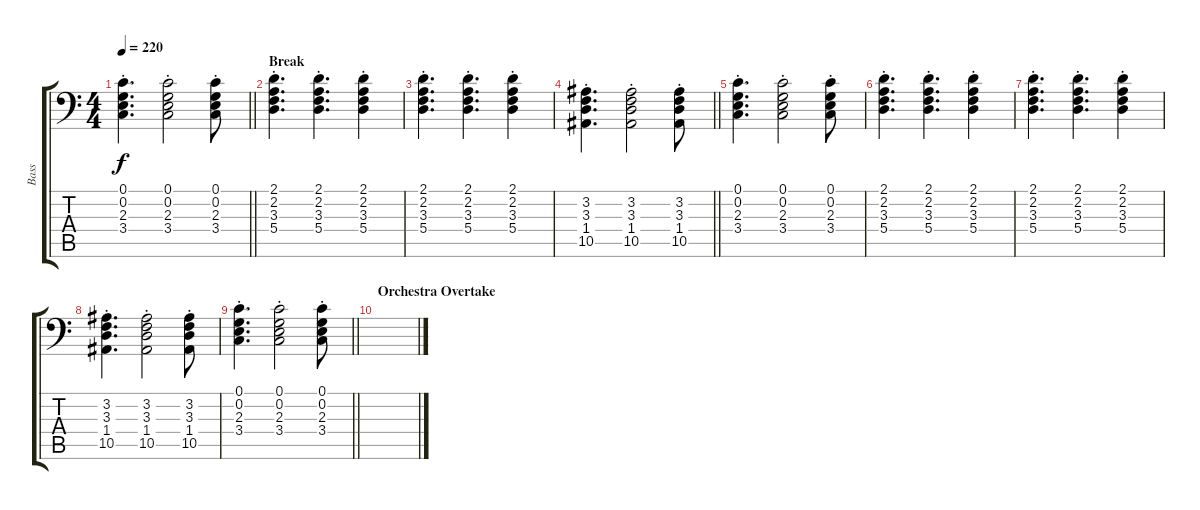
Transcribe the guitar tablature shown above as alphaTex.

\track ("Bass" "Bass") {instrument acousticbass}
\staff {score tabs}
\tuning (C3 G2 D2 A1 E1 B0) {hide}
\ts (4 4)
\tempo 220
\clef f4
\barLineRight lightlight
\ks c
(0.1{st} 0.2{st} 2.3{st} 3.4{st}).4{d dy f} (0.1{st} 0.2{st} 2.3{st} 3.4{st}).2 (0.1{st} 0.2{st} 2.3{st} 3.4{st}).8 |
\section ("" "Break")
(2.1{st} 2.2{st} 3.3{st} 5.4{st}).4{d} (2.1{st} 2.2{st} 3.3{st} 5.4{st}).4{d} (2.1{st} 2.2{st} 3.3{st} 5.4{st}).4 |
(2.1{st} 2.2{st} 3.3{st} 5.4{st}).4{d} (2.1{st} 2.2{st} 3.3{st} 5.4{st}).4{d} (2.1{st} 2.2{st} 3.3{st} 5.4{st}).4 |
\barLineRight lightlight
(3.2{st} 3.3{st} 1.4{st} 10.5{st}).4{d} (3.2{st} 3.3{st} 1.4{st} 10.5{st}).2 (3.2{st} 3.3{st} 1.4{st} 10.5{st}).8 |
(0.1{st} 0.2{st} 2.3{st} 3.4{st}).4{d} (0.1{st} 0.2{st} 2.3{st} 3.4{st}).2 (0.1{st} 0.2{st} 2.3{st} 3.4{st}).8 |
(2.1{st} 2.2{st} 3.3{st} 5.4{st}).4{d} (2.1{st} 2.2{st} 3.3{st} 5.4{st}).4{d} (2.1{st} 2.2{st} 3.3{st} 5.4{st}).4 |
(2.1{st} 2.2{st} 3.3{st} 5.4{st}).4{d} (2.1{st} 2.2{st} 3.3{st} 5.4{st}).4{d} (2.1{st} 2.2{st} 3.3{st} 5.4{st}).4 |
(3.2{st} 3.3{st} 1.4{st} 10.5{st}).4{d} (3.2{st} 3.3{st} 1.4{st} 10.5{st}).2 (3.2{st} 3.3{st} 1.4{st} 10.5{st}).8 |
\barLineRight lightlight
(0.1{st} 0.2{st} 2.3{st} 3.4{st}).4{d} (0.1{st} 0.2{st} 2.3{st} 3.4{st}).2 (0.1{st} 0.2{st} 2.3{st} 3.4{st}).8 |
\section ("" "Orchestra Overtake")
